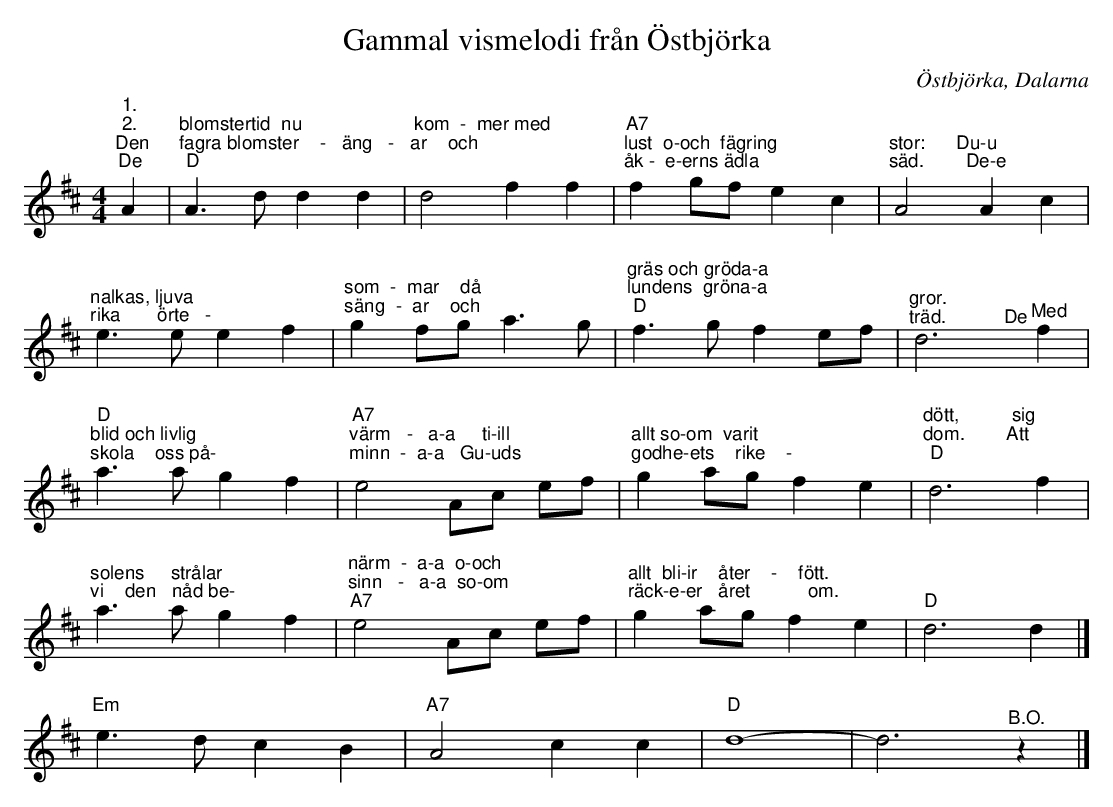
X:1
T:Gammal vismelodi från Östbjörka
O:Östbjörka, Dalarna
L:1/8
M:4/4
K:D
"^1.""^2.""^Den""^De" A2 | "^blomstertid  nu""^fagra blomster    -   äng   -   ar    och""D" A3 d d2 d2 | "^kom  -  mer med" d4 f2 f2 |"A7""^lust  o-och  fägring""^åk -  e-erns ädla" f2 gf e2 c2 | "^stor:      Du-u""^säd.        De-e" A4 A2 c2 |
"^nalkas, ljuva""^rika       örte   -" e3 e e2 f2 | "^som  -  mar    då""^säng  -  ar    och" g2 fg a3 g | "^gräs och gröda-a""^lundens  gröna-a""D" f3 g f2 ef |"^gror.""^träd.           De" d6"^Med" f2 |
"D""^blid och livlig""^skola    oss på-" a3 a g2 f2 | "A7""^värm   -   a-a     ti-ill""^minn  -  a-a   Gu-uds" e4 Ac ef | "^allt so-om  varit""^godhe-ets    rike    -" g2 ag f2 e2 | "^dött,          sig""^dom.        Att""D" d6 f2 |
"^solens     strålar""^vi    den   nåd be-" a3 a g2 f2 | "^närm  -  a-a  o-och""^sinn   -   a-a  so-om""A7" e4 Ac ef | "^allt  bli-ir    åter    -    fött.""^räck-e-er   året           om." g2 ag f2 e2 |"D" d6 d2 |]
"Em" e3 d c2 B2 | "A7" A4 c2 c2 | "D" d8- | d6"^B.O." z2 |]
